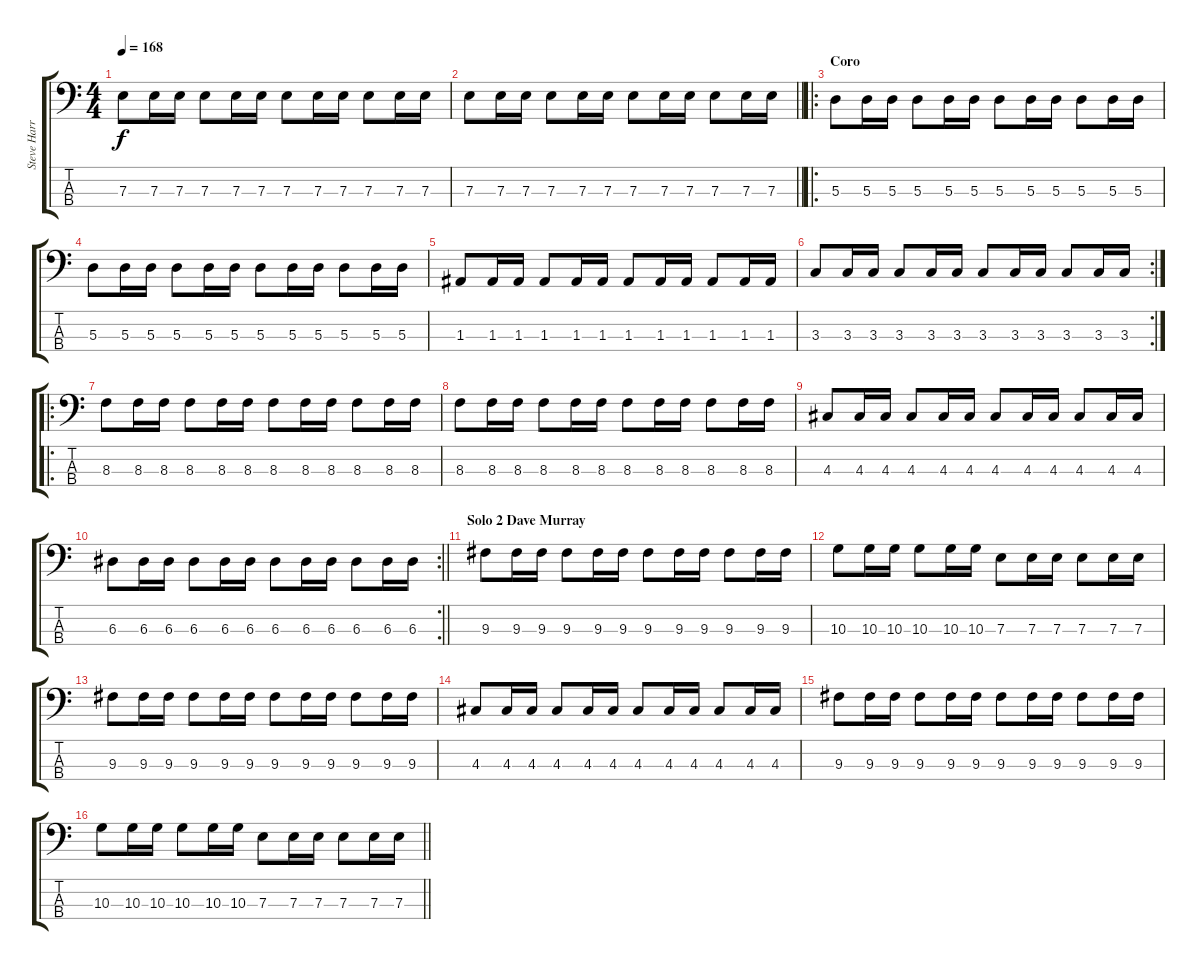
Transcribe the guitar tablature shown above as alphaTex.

\track ("Steve Harris" "Steve Harr") {instrument electricbassfinger}
\staff {score tabs}
\tuning (G2 D2 A1 E1) {hide}
\ts (4 4)
\tempo 168
\clef f4
\ks c
7.3.8{dy f} 7.3.16 7.3.16 7.3.8 7.3.16 7.3.16 7.3.8 7.3.16 7.3.16 7.3.8 7.3.16 7.3.16 |
\barLineRight lightlight
7.3.8 7.3.16 7.3.16 7.3.8 7.3.16 7.3.16 7.3.8 7.3.16 7.3.16 7.3.8 7.3.16 7.3.16 |
\ro
\section ("" "Coro")
5.3.8 5.3.16 5.3.16 5.3.8 5.3.16 5.3.16 5.3.8 5.3.16 5.3.16 5.3.8 5.3.16 5.3.16 |
5.3.8 5.3.16 5.3.16 5.3.8 5.3.16 5.3.16 5.3.8 5.3.16 5.3.16 5.3.8 5.3.16 5.3.16 |
1.3.8 1.3.16 1.3.16 1.3.8 1.3.16 1.3.16 1.3.8 1.3.16 1.3.16 1.3.8 1.3.16 1.3.16 |
\rc 2
3.3.8 3.3.16 3.3.16 3.3.8 3.3.16 3.3.16 3.3.8 3.3.16 3.3.16 3.3.8 3.3.16 3.3.16 |
\ro
8.3.8 8.3.16 8.3.16 8.3.8 8.3.16 8.3.16 8.3.8 8.3.16 8.3.16 8.3.8 8.3.16 8.3.16 |
8.3.8 8.3.16 8.3.16 8.3.8 8.3.16 8.3.16 8.3.8 8.3.16 8.3.16 8.3.8 8.3.16 8.3.16 |
4.3.8 4.3.16 4.3.16 4.3.8 4.3.16 4.3.16 4.3.8 4.3.16 4.3.16 4.3.8 4.3.16 4.3.16 |
\rc 2
\barLineRight lightlight
6.3.8 6.3.16 6.3.16 6.3.8 6.3.16 6.3.16 6.3.8 6.3.16 6.3.16 6.3.8 6.3.16 6.3.16 |
\section ("" "Solo 2 Dave Murray")
9.3.8 9.3.16 9.3.16 9.3.8 9.3.16 9.3.16 9.3.8 9.3.16 9.3.16 9.3.8 9.3.16 9.3.16 |
10.3.8 10.3.16 10.3.16 10.3.8 10.3.16 10.3.16 7.3.8 7.3.16 7.3.16 7.3.8 7.3.16 7.3.16 |
9.3.8 9.3.16 9.3.16 9.3.8 9.3.16 9.3.16 9.3.8 9.3.16 9.3.16 9.3.8 9.3.16 9.3.16 |
4.3.8 4.3.16 4.3.16 4.3.8 4.3.16 4.3.16 4.3.8 4.3.16 4.3.16 4.3.8 4.3.16 4.3.16 |
9.3.8 9.3.16 9.3.16 9.3.8 9.3.16 9.3.16 9.3.8 9.3.16 9.3.16 9.3.8 9.3.16 9.3.16 |
\barLineRight lightlight
10.3.8 10.3.16 10.3.16 10.3.8 10.3.16 10.3.16 7.3.8 7.3.16 7.3.16 7.3.8 7.3.16 7.3.16
